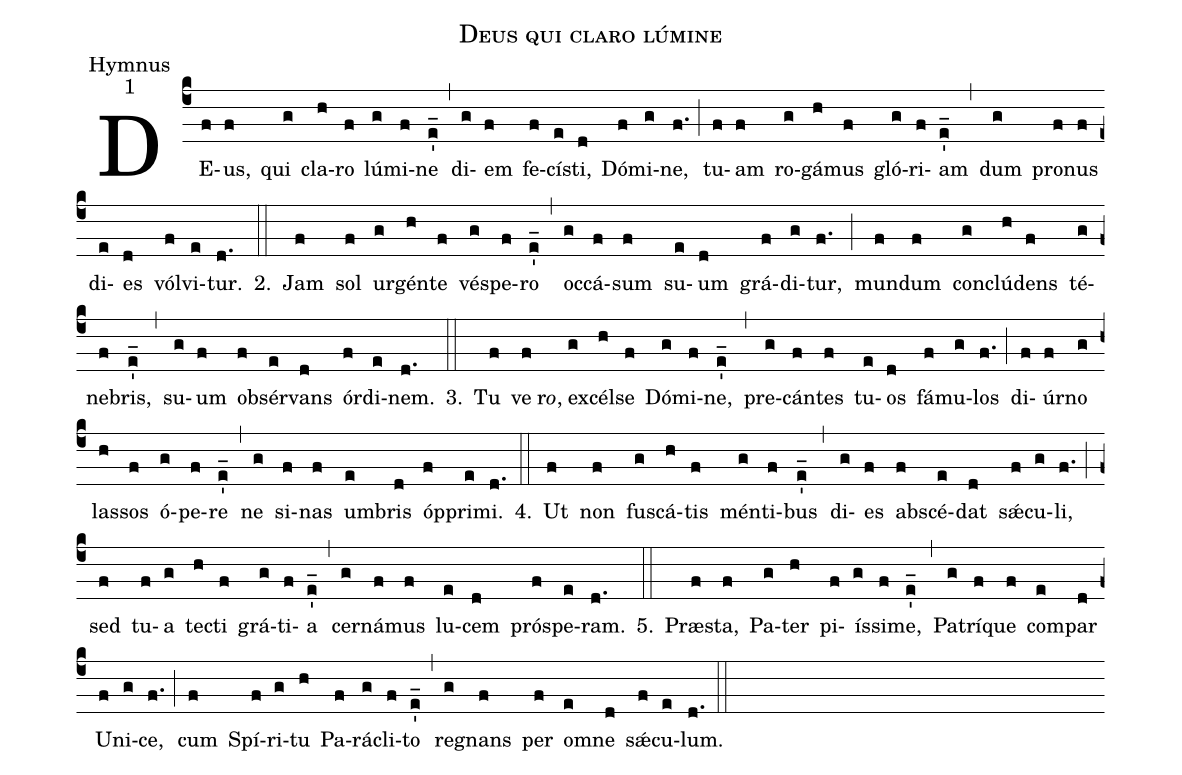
name:Deus qui claro lúmine;
office-part:Hymnus;
mode:1;
%%
(c4)DE(f)us,(f) qui(g) cla(h)ro(f) lú(g)mi(f)ne(e'_) (,)
di(g)em(f) fe(f)cí(e)sti,(d) Dó(f)mi(g)ne,(f.) (;)
tu(f)am(f) ro(g)gá(h)mus(f) gló(g)ri(f)am(e'_) (,)
dum(g) pro(f)nus(f) di(e)es(d) vól(f)vi(e)tur.(d.)

2.(::) Jam(f) sol(f) ur(g)gén(h)te(f) vé(g)spe(f)ro(e'_) (,)
oc(g)cá(f)sum(f) su(e)um(d) grá(f)di(g)tur,(f.) (;)
mun(f)dum(f) con(g)clú(h)dens(f) té(g)ne(f)bris,(e'_) (,)
su(g)um(f) ob(f)sér(e)vans(d) ór(f)di(e)nem.(d.)

3.(::) Tu(f) ve(f)r<i>o</i>,() ex(g)cél(h)se(f) Dó(g)mi(f)ne,(e'_) (,)
pre(g)cán(f)tes(f) tu(e)os(d) fá(f)mu(g)los(f.) (;)
di(f)úr(f)no(g) las(h)sos(f) ó(g)pe(f)re(e'_) (,)
ne(g) si(f)nas(f) um(e)bris(d) óp(f)pri(e)mi.(d.)

4.(::) Ut(f) non(f) fu(g)scá(h)tis(f) mén(g)ti(f)bus(e'_) (,)
di(g)es(f) ab(f)scé(e)dat(d) sǽ(f)cu(g)li,(f.) (;)
sed(f) tu(f)a(g) te(h)cti(f) grá(g)ti(f)a(e'_) (,)
cer(g)ná(f)mus(f) lu(e)cem(d) pró(f)spe(e)ram.(d.)

5.(::) Præ(f)sta,(f) Pa(g)ter(h) pi(f)ís(g)si(f)me,(e'_) (,)
Pa(g)trí(f)que(f) com(e)par(d) U(f)ni(g)ce,(f.) (;)
cum(f) Spí(f)ri(g)tu(h) Pa(f)rá(g)cli(f)to(e'_) (,)
re(g)gnans(f) per(f) om(e)ne(d) sǽ(f)cu(e)lum.(d.) (::)
